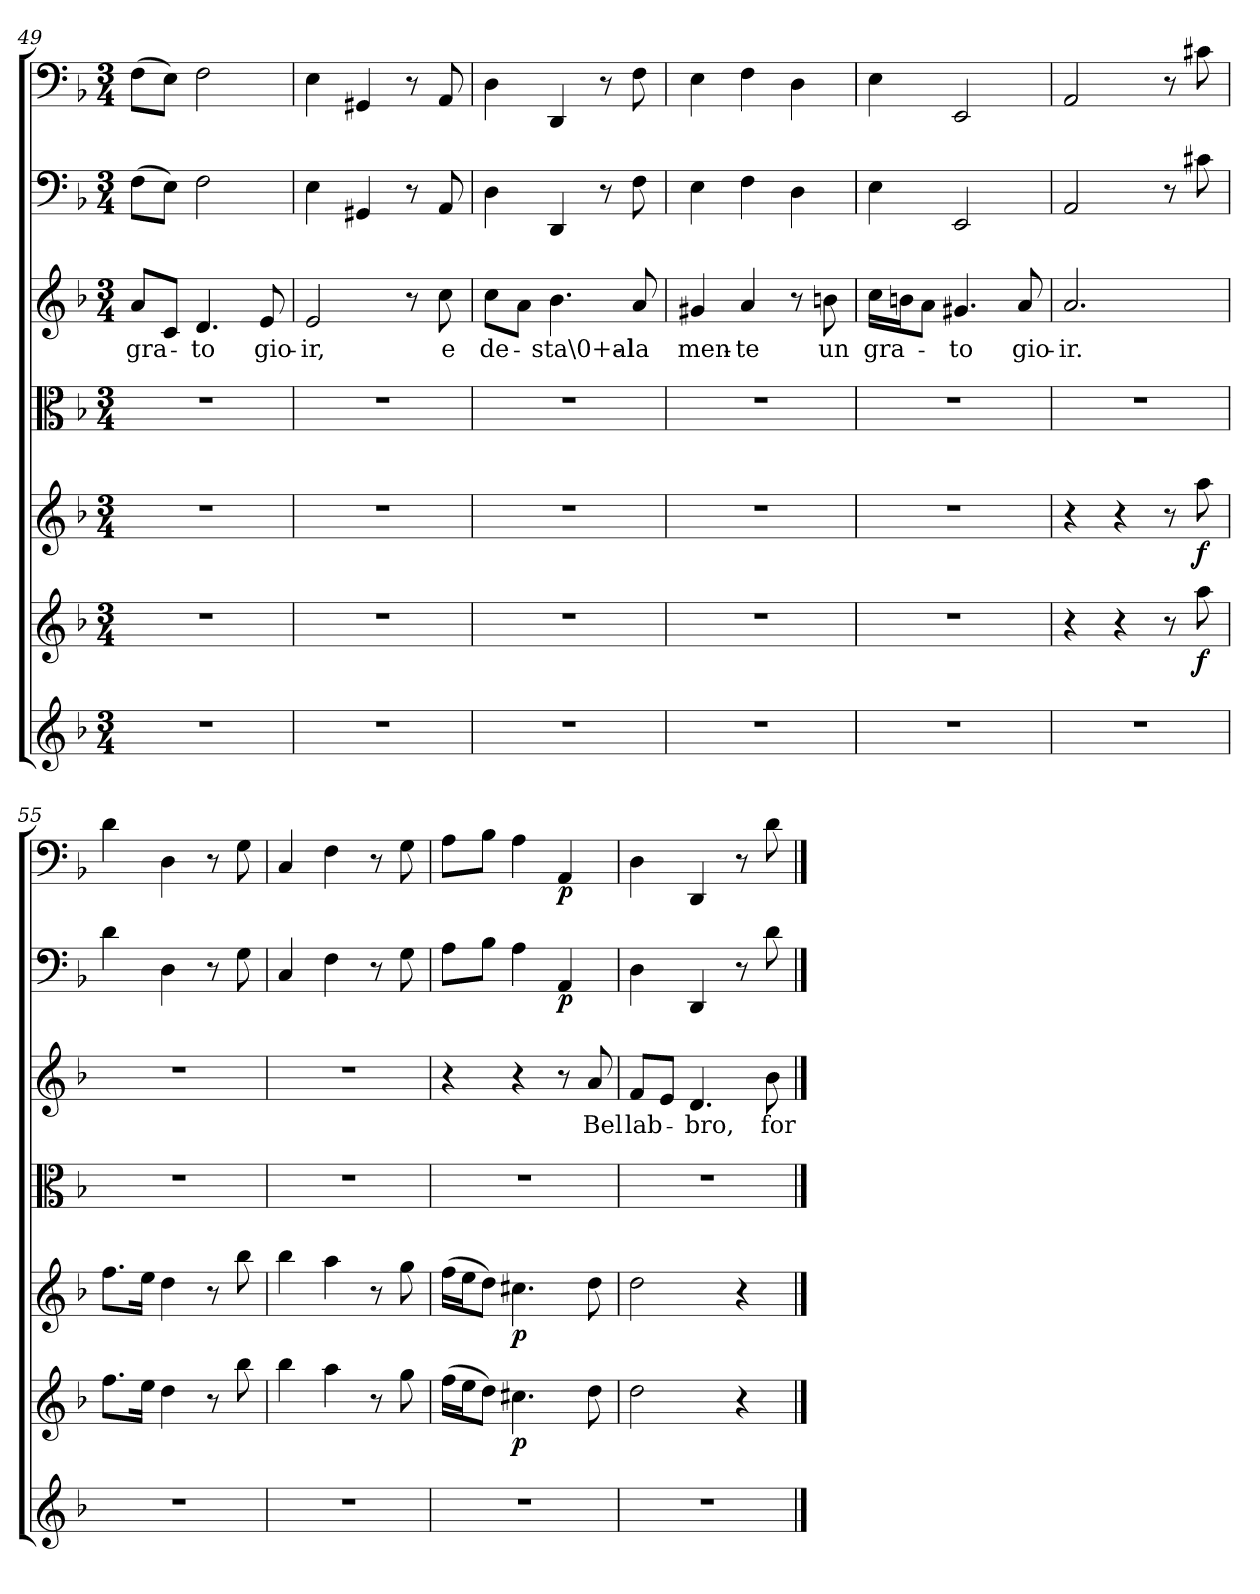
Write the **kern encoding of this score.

**kern	**kern	**dynam	**kern	**dynam	**kern	**kern	**text	**kern	**dynam	**kern	**dynam
*part7	*part6	*part6	*part5	*part5	*part4	*part3	*part3	*part2	*part2	*part1	*part1
*staff7	*staff6	*staff6	*staff5	*staff5	*staff4	*staff3	*staff3	*staff2	*staff2	*staff1	*staff1
*clefG2	*clefG2	*	*clefG2	*	*clefC3	*clefG2	*	*clefF4	*	*clefF4	*
*k[b-]	*k[b-]	*	*k[b-]	*	*k[b-]	*k[b-]	*	*k[b-]	*	*k[b-]	*
*d:	*d:	*	*d:	*	*d:	*d:	*	*d:	*	*d:	*
*M3/4	*M3/4	*	*M3/4	*	*M3/4	*M3/4	*	*M3/4	*	*M3/4	*
=49	=49	=49	=49	=49	=49	=49	=49	=49	=49	=49	=49
2.r	2.r	.	2.r	.	2.r	8a/L	gra-	(8F\L	.	(8F\L	.
.	.	.	.	.	.	8c/J	.	8E\J)	.	8E\J)	.
.	.	.	.	.	.	4.d/	-to	2F\	.	2F\	.
.	.	.	.	.	.	8e/	gio-	.	.	.	.
=50	=50	=50	=50	=50	=50	=50	=50	=50	=50	=50	=50
2.r	2.r	.	2.r	.	2.r	2e/	-ir,	4E\	.	4E\	.
.	.	.	.	.	.	.	.	4GG#X/	.	4GG#X/	.
.	.	.	.	.	.	8r	.	8r	.	8r	.
.	.	.	.	.	.	8cc\	e	8AA/	.	8AA/	.
=51	=51	=51	=51	=51	=51	=51	=51	=51	=51	=51	=51
2.r	2.r	.	2.r	.	2.r	8cc\L	de-	4D\	.	4D\	.
.	.	.	.	.	.	8a\J	.	.	.	.	.
.	.	.	.	.	.	4.b-\	-sta\0+al-	4DD/	.	4DD/	.
.	.	.	.	.	.	.	.	8r	.	8r	.
.	.	.	.	.	.	8a/	-la	8F\	.	8F\	.
=52	=52	=52	=52	=52	=52	=52	=52	=52	=52	=52	=52
2.r	2.r	.	2.r	.	2.r	4g#X/	men-	4E\	.	4E\	.
.	.	.	.	.	.	4a/	-te	4F\	.	4F\	.
.	.	.	.	.	.	8r	.	4D\	.	4D\	.
.	.	.	.	.	.	8bn\	un	.	.	.	.
=53	=53	=53	=53	=53	=53	=53	=53	=53	=53	=53	=53
2.r	2.r	.	2.r	.	2.r	16cc\LL	gra-	4E\	.	4E\	.
.	.	.	.	.	.	16bn\J	.	.	.	.	.
.	.	.	.	.	.	8a\J	.	.	.	.	.
.	.	.	.	.	.	4.g#X/	-to	2EE/	.	2EE/	.
.	.	.	.	.	.	8a/	gio-	.	.	.	.
=54	=54	=54	=54	=54	=54	=54	=54	=54	=54	=54	=54
2.r	4r	.	4r	.	2.r	2.a/	-ir.	2AA/	.	2AA/	.
.	4r	.	4r	.	.	.	.	.	.	.	.
.	8r	.	8r	.	.	.	.	8r	.	8r	.
.	8aa\	f	8aa\	f	.	.	.	8c#X\	.	8c#X\	.
=55	=55	=55	=55	=55	=55	=55	=55	=55	=55	=55	=55
2.r	8.ff\L	.	8.ff\L	.	2.r	2.r	.	4d\	.	4d\	.
.	16ee\Jk	.	16ee\Jk	.	.	.	.	.	.	.	.
.	4dd\	.	4dd\	.	.	.	.	4D\	.	4D\	.
.	8r	.	8r	.	.	.	.	8r	.	8r	.
.	8bb-\	.	8bb-\	.	.	.	.	8G\	.	8G\	.
=56	=56	=56	=56	=56	=56	=56	=56	=56	=56	=56	=56
2.r	4bb-\	.	4bb-\	.	2.r	2.r	.	4C/	.	4C/	.
.	4aa\	.	4aa\	.	.	.	.	4F\	.	4F\	.
.	8r	.	8r	.	.	.	.	8r	.	8r	.
.	8gg\	.	8gg\	.	.	.	.	8G\	.	8G\	.
=57	=57	=57	=57	=57	=57	=57	=57	=57	=57	=57	=57
2.r	(16ff\LL	.	(16ff\LL	.	2.r	4r	.	8A\L	.	8A\L	.
.	16ee\J	.	16ee\J	.	.	.	.	.	.	.	.
.	8dd\J)	.	8dd\J)	.	.	.	.	8B-\J	.	8B-\J	.
.	4.cc#X\	p	4.cc#X\	p	.	4r	.	4A\	.	4A\	.
.	.	.	.	.	.	8r	.	4AA/	p	4AA/	p
.	8dd\	.	8dd\	.	.	8a/	Bel	.	.	.	.
=58	=58	=58	=58	=58	=58	=58	=58	=58	=58	=58	=58
2.r	2dd\	.	2dd\	.	2.r	8f/L	lab-	4D\	.	4D\	.
.	.	.	.	.	.	8e/J	.	.	.	.	.
.	.	.	.	.	.	4.d/	-bro,	4DD/	.	4DD/	.
.	4r	.	4r	.	.	.	.	8r	.	8r	.
.	.	.	.	.	.	8b-\	for-	8d\	.	8d\	.
==	==	==	==	==	==	==	==	==	==	==	==
*-	*-	*-	*-	*-	*-	*-	*-	*-	*-	*-	*-
